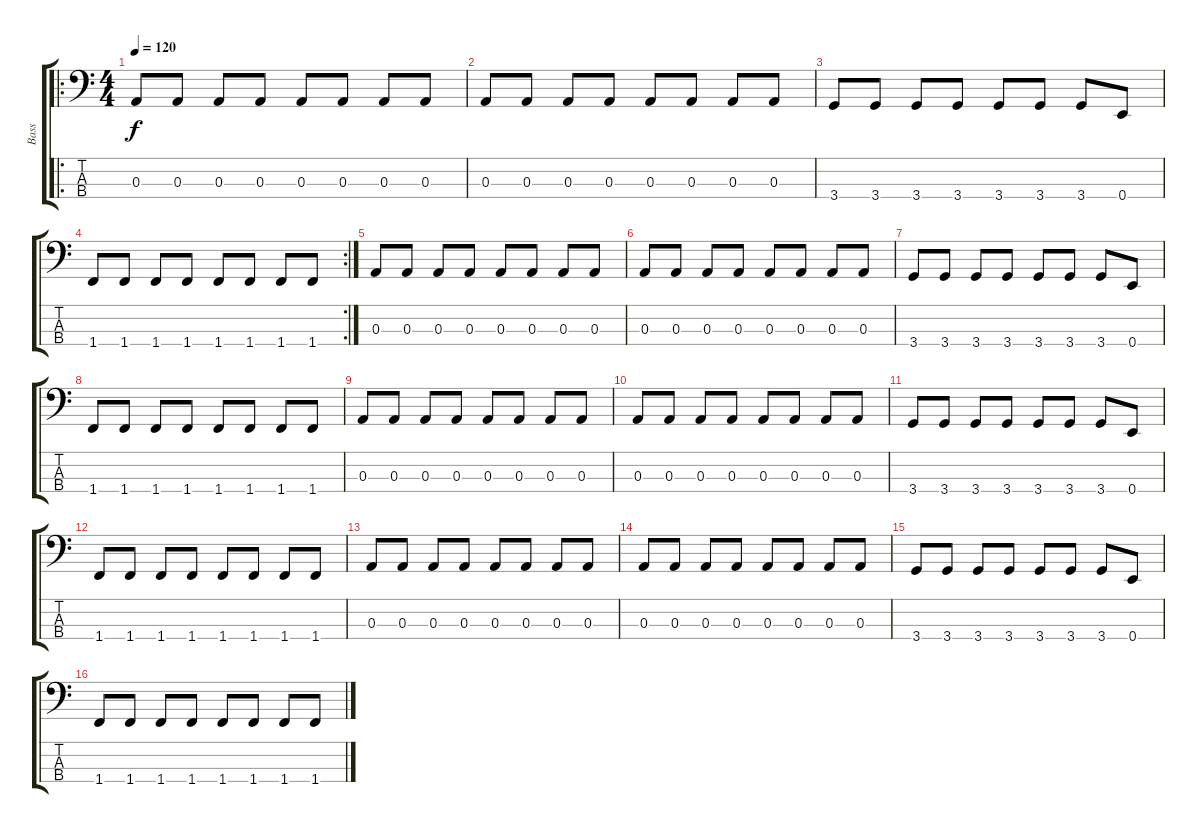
\track ("Bass" "Bass") {instrument electricbassfinger}
\staff {score tabs}
\tuning (G2 D2 A1 E1) {hide}
\ro
\ts (4 4)
\tempo 120
\clef f4
\ks c
0.3.8{dy f} 0.3.8 0.3.8 0.3.8 0.3.8 0.3.8 0.3.8 0.3.8 |
0.3.8 0.3.8 0.3.8 0.3.8 0.3.8 0.3.8 0.3.8 0.3.8 |
3.4.8 3.4.8 3.4.8 3.4.8 3.4.8 3.4.8 3.4.8 0.4.8 |
\rc 2
1.4.8 1.4.8 1.4.8 1.4.8 1.4.8 1.4.8 1.4.8 1.4.8 |
0.3.8 0.3.8 0.3.8 0.3.8 0.3.8 0.3.8 0.3.8 0.3.8 |
0.3.8 0.3.8 0.3.8 0.3.8 0.3.8 0.3.8 0.3.8 0.3.8 |
3.4.8 3.4.8 3.4.8 3.4.8 3.4.8 3.4.8 3.4.8 0.4.8 |
1.4.8 1.4.8 1.4.8 1.4.8 1.4.8 1.4.8 1.4.8 1.4.8 |
0.3.8 0.3.8 0.3.8 0.3.8 0.3.8 0.3.8 0.3.8 0.3.8 |
0.3.8 0.3.8 0.3.8 0.3.8 0.3.8 0.3.8 0.3.8 0.3.8 |
3.4.8 3.4.8 3.4.8 3.4.8 3.4.8 3.4.8 3.4.8 0.4.8 |
1.4.8 1.4.8 1.4.8 1.4.8 1.4.8 1.4.8 1.4.8 1.4.8 |
0.3.8 0.3.8 0.3.8 0.3.8 0.3.8 0.3.8 0.3.8 0.3.8 |
0.3.8 0.3.8 0.3.8 0.3.8 0.3.8 0.3.8 0.3.8 0.3.8 |
3.4.8 3.4.8 3.4.8 3.4.8 3.4.8 3.4.8 3.4.8 0.4.8 |
1.4.8 1.4.8 1.4.8 1.4.8 1.4.8 1.4.8 1.4.8 1.4.8
